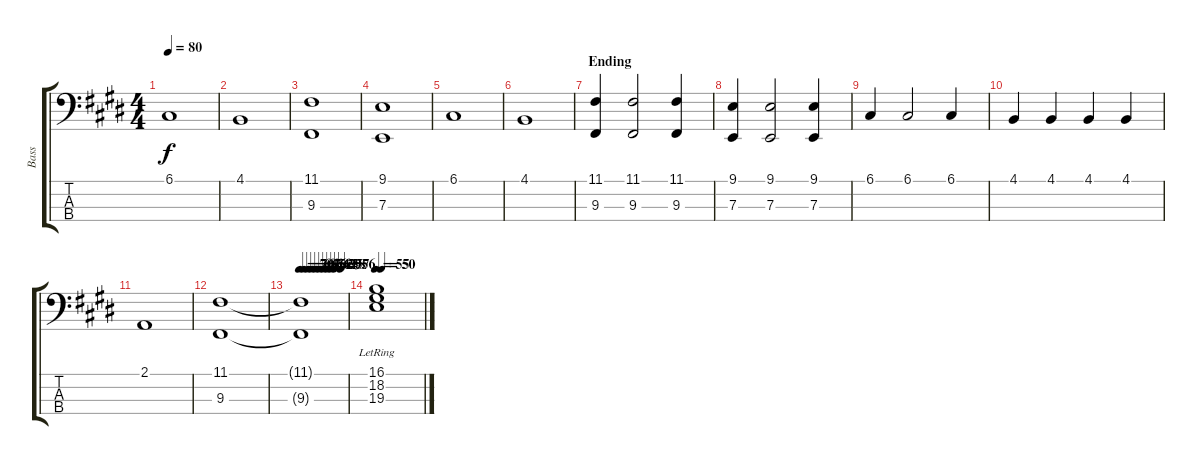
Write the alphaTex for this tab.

\track ("Bass" "Bass") {instrument acousticgrandpiano}
\staff {score tabs}
\tuning (G2 D2 A1 E1) {hide}
\ts (4 4)
\tempo 80
\clef f4
\ks e
6.1.1{dy f} |
4.1.1 |
(11.1 9.3).1 |
(9.1 7.3).1 |
6.1.1 |
4.1.1 |
\section ("" "Ending")
(11.1 9.3).4 (11.1 9.3).2 (11.1 9.3).4 |
(9.1 7.3).4 (9.1 7.3).2 (9.1 7.3).4 |
6.1.4 6.1.2 6.1.4 |
4.1.4 4.1.4 4.1.4 4.1.4 |
2.1.1 |
(11.1 9.3).1 |
\tempo 70
\tempo (68 0.08333333333333333)
\tempo (67 0.16666666666666666)
\tempo (65 0.25)
\tempo (64 0.3333333333333333)
\tempo (62 0.4166666666666667)
\tempo (61 0.5)
\tempo (59 0.5833333333333334)
\tempo (58 0.6666666666666666)
\tempo (57 0.75)
\tempo (56 0.875)
(11.1{t} 9.3{t}).1 |
\tempo 55
\tempo (50 0.125)
(16.1{lr} 18.2{lr} 19.3{lr}).1
